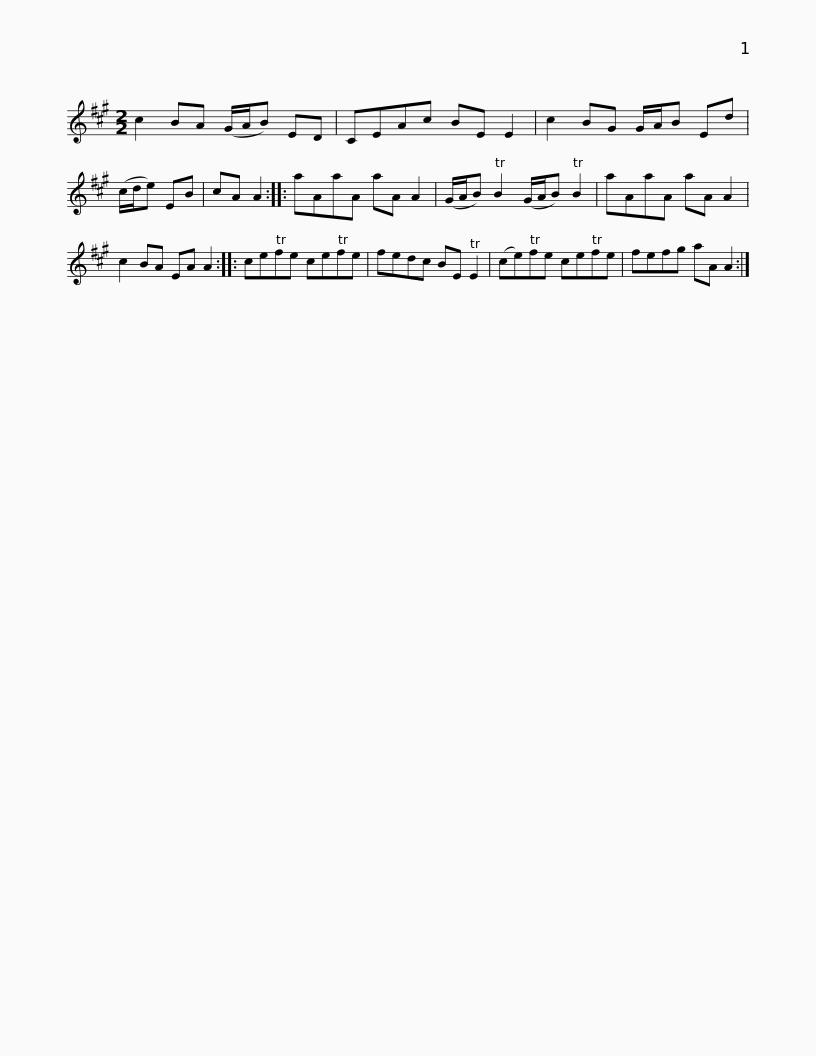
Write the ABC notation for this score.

X:1
L:1/8
M:2/2
I:linebreak $
K:A
V:1 treble
V:1
 c2 BA (G/A/B) ED | CEAc BE E2 | c2 BG G/A/B Ed | (c/d/e) EB | cA A2 :: %5
 aAaA aA A2 |$ (G/A/B) B2 (G/A/B) B2 | aAaA aA A2 | c2 BA EA A2 :: cefe cefe | %10
 fedc BE E2 | (ce)fe cefe |$ fefg aA A2 :| %13
